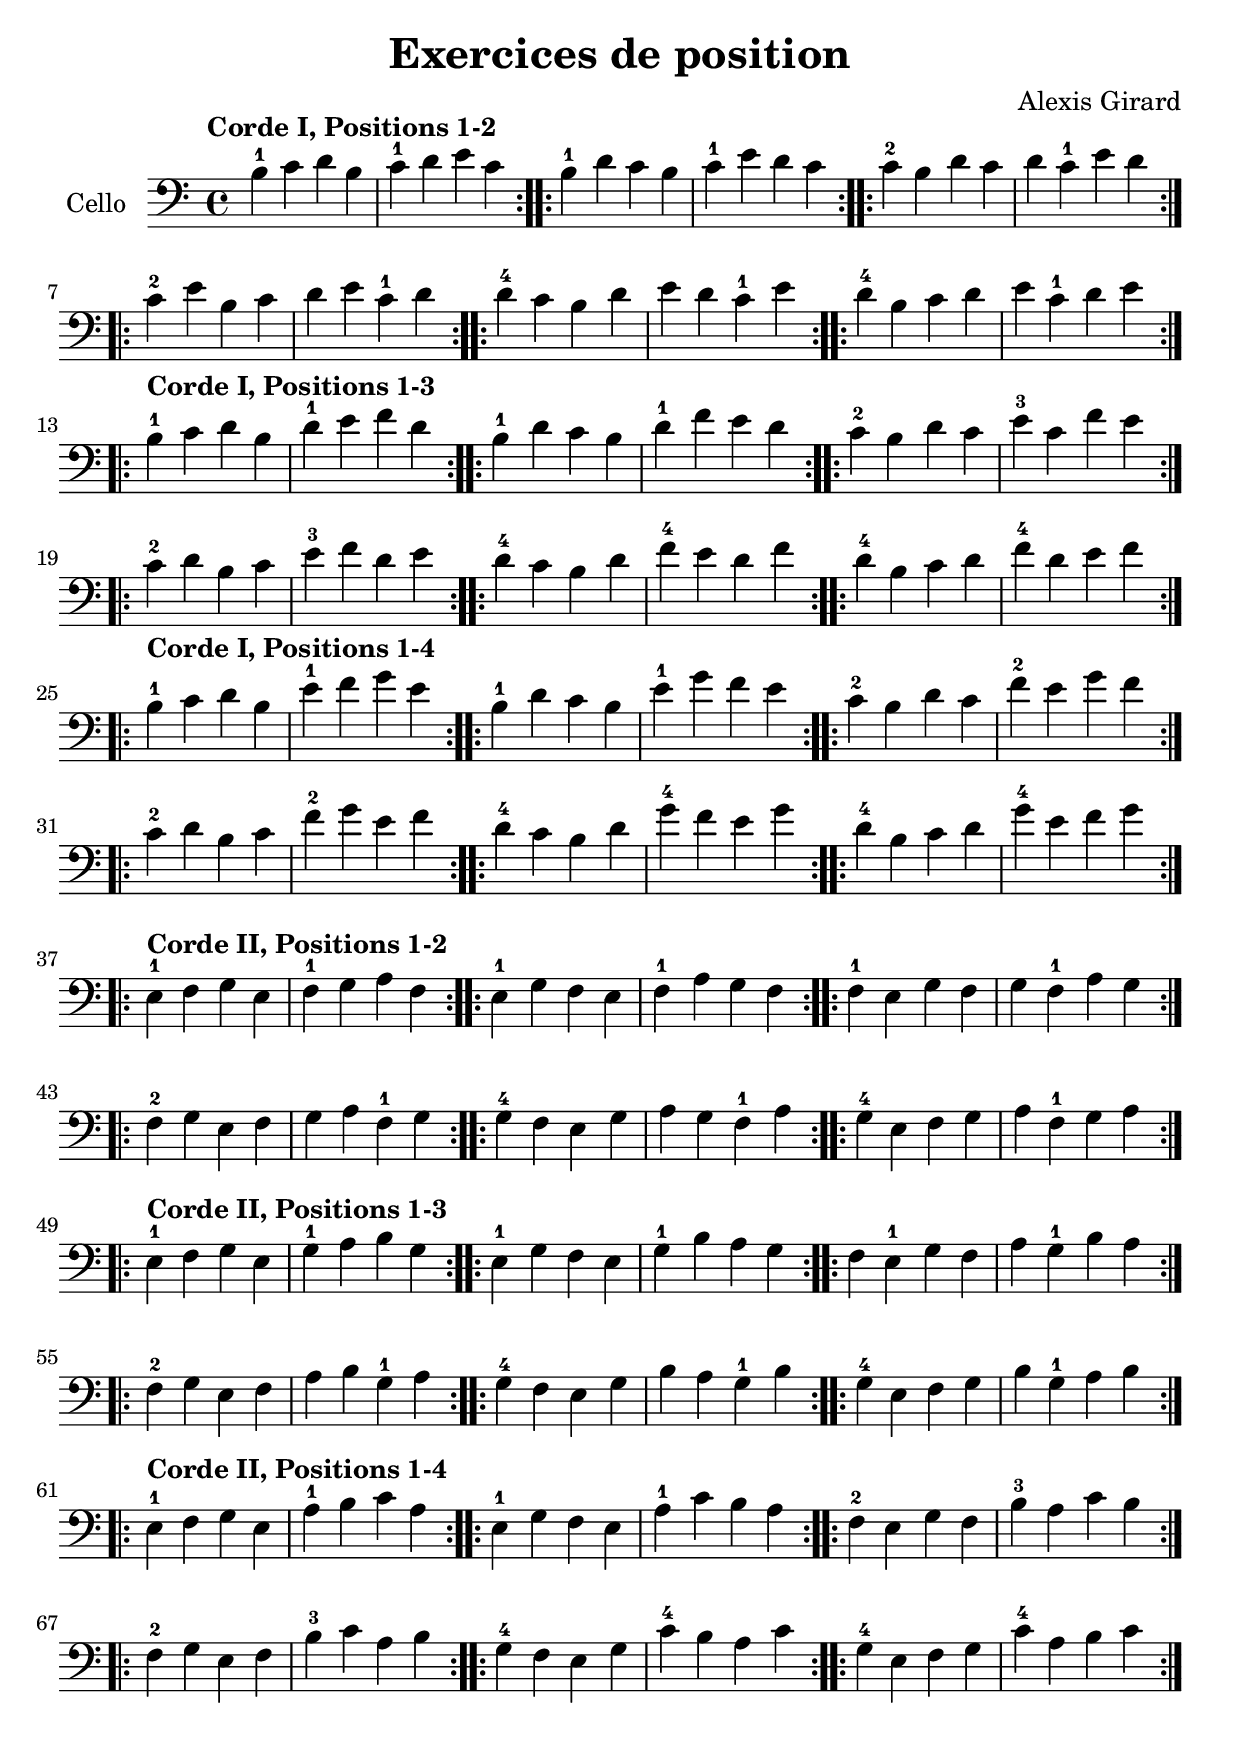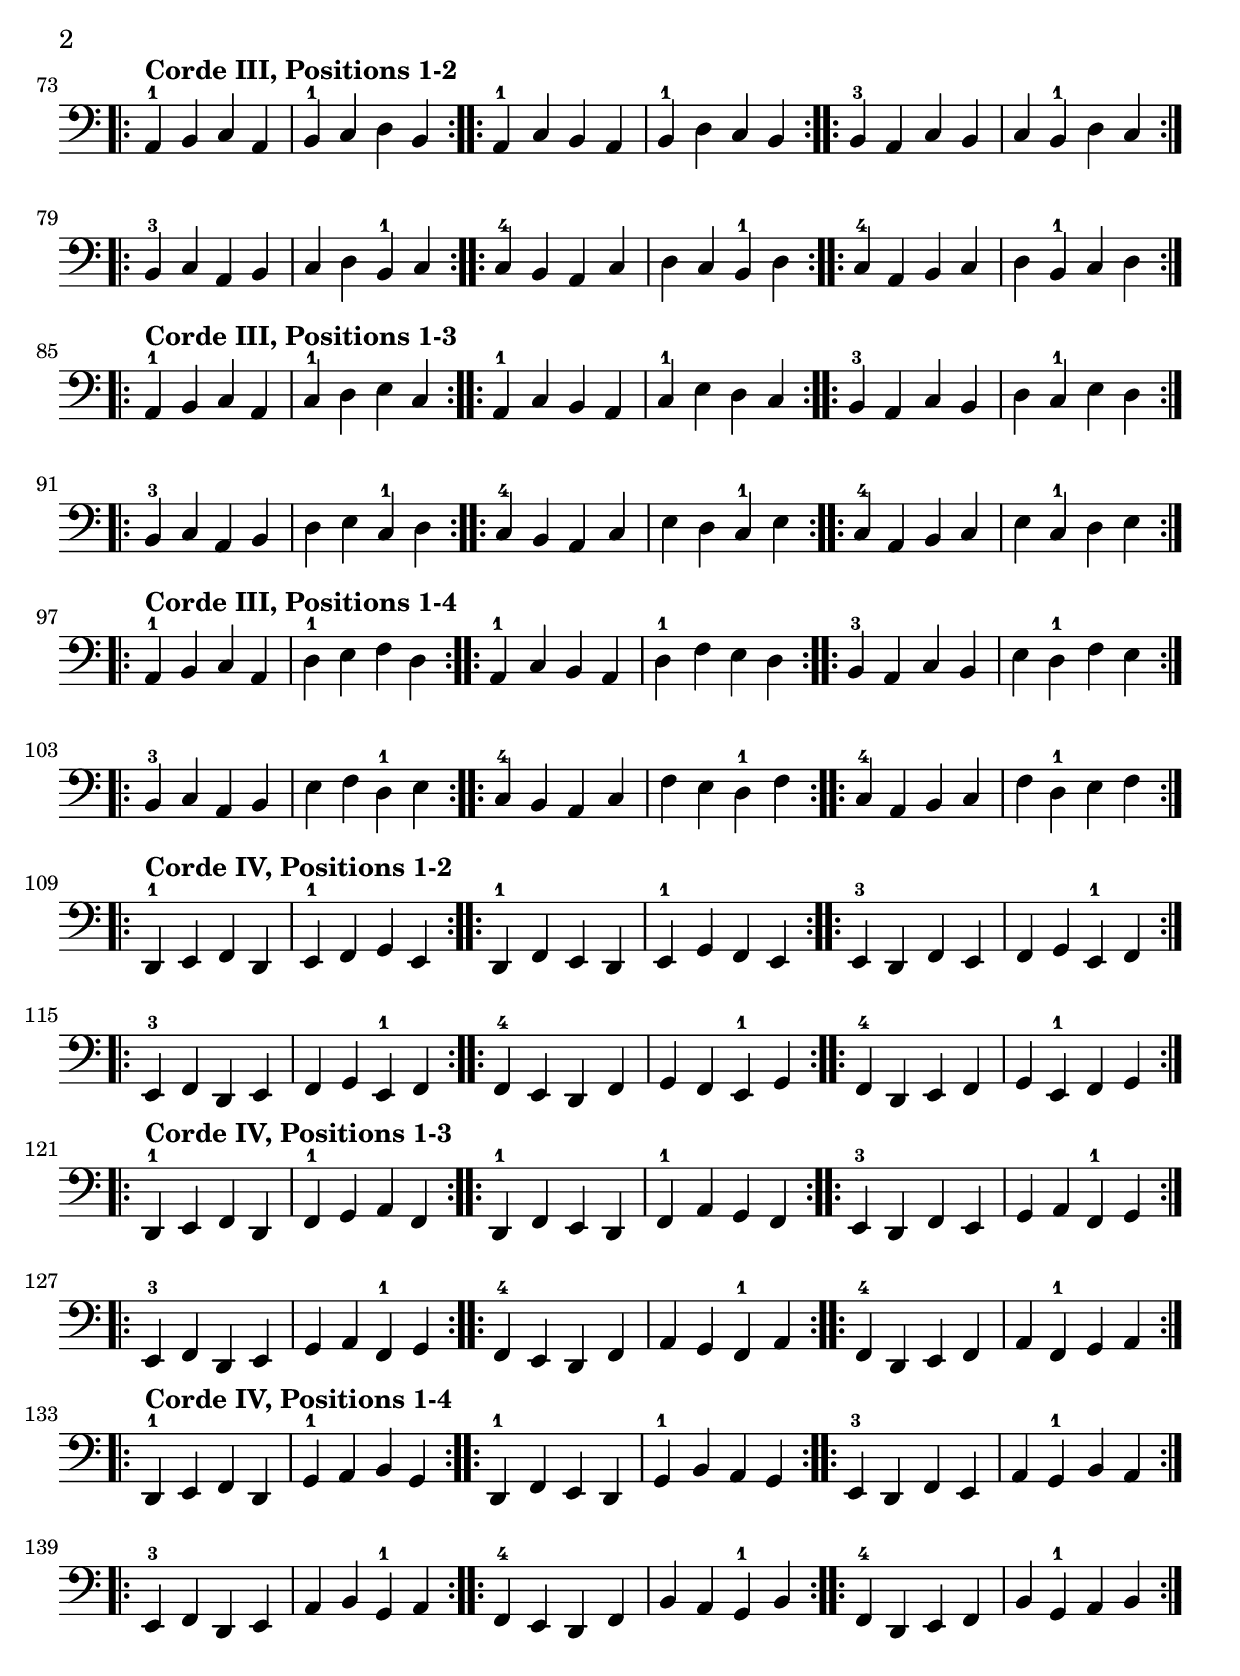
#(set-global-staff-size 23)

\version "2.18.2"
\header {
  title = "Exercices de position"
  composer = "Alexis Girard"
}

\language "italiano"

\score {
  \new Staff
   \with {instrumentName = #"Cello "}
   {
   \override Hairpin.to-barline = ##f
   \time 4/4
   \key do \major
   \clef bass
   \tempo "Corde I, Positions 1-2"

   % Ligne 1

   \repeat volta 2 { si4-1 do'4 re'4 si4  | do'4-1 re'4   mi'4 do'4 }
   \repeat volta 2 { si4-1 re'4 do'4 si4  | do'4-1 mi'4   re'4 do'4 }
   \repeat volta 2 { do'4-2 si4 re'4 do'4 | re'4   do'4-1 mi'4 re'4 }

   % Ligne 2

   \repeat volta 2 { do'4-2 mi'4 si4  do'4 | re'4 mi'4   do'4-1 re'4 }
   \repeat volta 2 { re'4-4 do'4 si4  re'4 | mi'4 re'4   do'4-1 mi'4 }
   \repeat volta 2 { re'4-4 si4  do'4 re'4 | mi'4 do'4-1 re'4   mi'4 }

   \break

   \tempo "Corde I, Positions 1-3"

   % Ligne 1

   \repeat volta 2 { si4-1 do'4 re'4 si4  | re'4-1 mi'4 fa'4 re'4 }
   \repeat volta 2 { si4-1 re'4 do'4 si4  | re'4-1 fa'4 mi'4 re'4 }
   \repeat volta 2 { do'4-2 si4 re'4 do'4 | mi'4-3 do'4 fa'4 mi'4 }

   % Ligne 2

   \repeat volta 2 { do'4-2 re'4 si4  do'4 | mi'4-3 fa'4 re'4 mi'4 }
   \repeat volta 2 { re'4-4 do'4 si4  re'4 | fa'4-4 mi'4 re'4 fa'4 }
   \repeat volta 2 { re'4-4 si4  do'4 re'4 | fa'4-4 re'4 mi'4 fa'4 }

   \break

   \tempo "Corde I, Positions 1-4"

   % Ligne 1

   \repeat volta 2 { si4-1  do'4 re'4 si4 | mi'4-1 fa'4 sol'4 mi'4 }
   \repeat volta 2 { si4-1  re'4 do'4 si4 | mi'4-1 sol'4 fa'4 mi'4 }
   \repeat volta 2 { do'4-2 si4 re'4 do'4 | fa'4-2 mi'4 sol'4 fa'4 }

   % Ligne 2

   \repeat volta 2 { do'4-2 re'4 si4  do'4 | fa'4-2  sol'4 mi'4 fa'4  }
   \repeat volta 2 { re'4-4 do'4 si4  re'4 | sol'4-4 fa'4  mi'4 sol'4 }
   \repeat volta 2 { re'4-4 si4  do'4 re'4 | sol'4-4 mi'4  fa'4 sol'4 }

   \break

   \tempo "Corde II, Positions 1-2"

   % Ligne 1

   \repeat volta 2 { mi4-1 fa4 sol4 mi4 | fa4-1 sol4  la4  fa4  }
   \repeat volta 2 { mi4-1 sol4 fa4 mi4 | fa4-1 la4   sol4 fa4  }
   \repeat volta 2 { fa4-1 mi4 sol4 fa4 | sol4  fa4-1 la4  sol4 }

   % Ligne 2

   \repeat volta 2 { fa4-2  sol4 mi4 fa4 | sol4 la4   fa4-1 sol4 }
   \repeat volta 2 { sol4-4 fa4 mi4 sol4 | la4  sol4  fa4-1 la4  }
   \repeat volta 2 { sol4-4 mi4 fa4 sol4 | la4  fa4-1 sol4  la4  }

   \break

   \tempo "Corde II, Positions 1-3"

   % Ligne 1

   \repeat volta 2 { mi4-1 fa4 sol4 mi4 | sol4-1 la4 si4 sol4 }
   \repeat volta 2 { mi4-1 sol4 fa4 mi4 | sol4-1 si4 la4 sol4 }
   \repeat volta 2 { fa4 mi4-1 sol4 fa4 | la4 sol4-1 si4 la4  }

   % Ligne 2

   \repeat volta 2 { fa4-2 sol4 mi4 fa4  | la4 si4 sol4-1 la4 }
   \repeat volta 2 { sol4-4 fa4 mi4 sol4 | si4 la4 sol4-1 si4 }
   \repeat volta 2 { sol4-4 mi4 fa4 sol4 | si4 sol4-1 la4 si4 }

   \tempo "Corde II, Positions 1-4"

   % Ligne 1

   \repeat volta 2 { mi4-1 fa4 sol4 mi4 | la4-1 si4 do'4 la4 }
   \repeat volta 2 { mi4-1 sol4 fa4 mi4 | la4-1 do'4 si4 la4 }
   \repeat volta 2 { fa4-2 mi4 sol4 fa4 | si4-3 la4 do'4 si4 }

   % Ligne 2

   \repeat volta 2 { fa4-2  sol4 mi4 fa4  | si4-3 do'4 la4 si4  }
   \repeat volta 2 { sol4-4 fa4  mi4 sol4 | do'4-4 si4 la4 do'4 }
   \repeat volta 2 { sol4-4 mi4  fa4 sol4 | do'4-4 la4 si4 do'4 }

   \break

   \tempo "Corde III, Positions 1-2"

   % Ligne 1

   \repeat volta 2 { la,4-1 si,4 do4 la,4 | si,4-1 do4 re4 si,4 }
   \repeat volta 2 { la,4-1 do4 si,4 la,4 | si,4-1 re4 do4 si,4 }
   \repeat volta 2 { si,4-3 la,4 do4 si,4 | do4 si,4-1 re4 do4  }

   % Ligne 2

   \repeat volta 2 { si,4-3 do4 la,4 si,4 | do4 re4 si,4-1 do4 }
   \repeat volta 2 { do4-4  si,4 la,4 do4 | re4 do4 si,4-1 re4 }
   \repeat volta 2 { do4-4  la,4 si,4 do4 | re4 si,4-1 do4 re4 }

   \break

   \tempo "Corde III, Positions 1-3"

   % Ligne 1

   \repeat volta 2 {la,4-1 si,4 do4 la,4 | do4-1 re4 mi4 do4 }
   \repeat volta 2 {la,4-1 do4 si,4 la,4 | do4-1 mi4 re4 do4 }
   \repeat volta 2 {si,4-3 la,4 do4 si,4 | re4 do4-1 mi4 re4 }

   % Ligne 2

   \repeat volta 2 { si,4-3 do4  la,4 si,4 | re4 mi4 do4-1 re4 }
   \repeat volta 2 { do4-4  si,4 la,4 do4  | mi4 re4 do4-1 mi4 }
   \repeat volta 2 { do4-4  la,4 si,4 do4  | mi4 do4-1 re4 mi4 }

   \break

   \tempo "Corde III, Positions 1-4"

   % Ligne 1

   \repeat volta 2 { la,4-1 si,4 do4  la,4 | re4-1 mi4 fa4 re4 }
   \repeat volta 2 { la,4-1 do4  si,4 la,4 | re4-1 fa4 mi4 re4 }
   \repeat volta 2 { si,4-3 la,4 do4  si,4 | mi4 re4-1 fa4 mi4 }

   % Ligne 2

   \repeat volta 2 { si,4-3 do4  la,4 si,4 | mi4 fa4  re4-1 mi4 }
   \repeat volta 2 { do4-4  si,4 la,4 do4  | fa4 mi4  re4-1 fa4 }
   \repeat volta 2 { do4-4  la,4 si,4 do4  | fa4 re4-1 mi4  fa4 }

   \break

   \tempo "Corde IV, Positions 1-2"

   % Ligne 1

   \repeat volta 2 { re,4-1 mi,4 fa,4 re,4 | mi,4-1 fa,4 sol,4 mi,4 }
   \repeat volta 2 { re,4-1 fa,4 mi,4 re,4 | mi,4-1 sol,4 fa,4 mi,4 }
   \repeat volta 2 { mi,4-3 re,4 fa,4 mi,4 | fa,4 sol,4 mi,4-1 fa,4 }

   % Ligne 2

   \repeat volta 2 { mi,4-3 fa,4 re,4 mi,4 | fa,4 sol,4 mi,4-1 fa,4  }
   \repeat volta 2 { fa,4-4 mi,4 re,4 fa,4 | sol,4 fa,4 mi,4-1 sol,4 }
   \repeat volta 2 { fa,4-4 re,4 mi,4 fa,4 | sol,4 mi,4-1 fa,4 sol,4 }

   \break

   \tempo "Corde IV, Positions 1-3"

   % Ligne 1

   \repeat volta 2 { re,4-1 mi,4 fa,4 re,4 | fa,4-1 sol,4 la,4  fa,4   }
   \repeat volta 2 { re,4-1 fa,4 mi,4 re,4 | fa,4-1 la,4  sol,4 fa,4   }
   \repeat volta 2 { mi,4-3 re,4 fa,4 mi,4 | sol,4  la,4  fa,4-1 sol,4 }

   % Ligne 2

   \repeat volta 2 { mi,4-3 fa,4 re,4 mi,4 | sol,4 la,4   fa,4-1 sol,4 }
   \repeat volta 2 { fa,4-4 mi,4 re,4 fa,4 | la,4  sol,4  fa,4-1 la,4  }
   \repeat volta 2 { fa,4-4 re,4 mi,4 fa,4 | la,4  fa,4-1 sol,4  la,4  }

   \break

   \tempo "Corde IV, Positions 1-4"

   % Ligne 1

   \repeat volta 2 { re,4-1 mi,4 fa,4 re,4 | sol,4-1 la,4   si,4 sol,4 }
   \repeat volta 2 { re,4-1 fa,4 mi,4 re,4 | sol,4-1 si,4   la,4 sol,4 }
   \repeat volta 2 { mi,4-3 re,4 fa,4 mi,4 | la,4   sol,4-1 si,4 la,4  }

   % Ligne 2

   \repeat volta 2 { mi,4-3 fa,4 re,4 mi,4 | la,4 si,4 sol,4-1 la,4 }
   \repeat volta 2 { fa,4-4 mi,4 re,4 fa,4 | si,4 la,4 sol,4-1 si,4 }
   \repeat volta 2 { fa,4-4 re,4 mi,4 fa,4 | si,4 sol,4-1 la,4 si,4 }
 }
}
